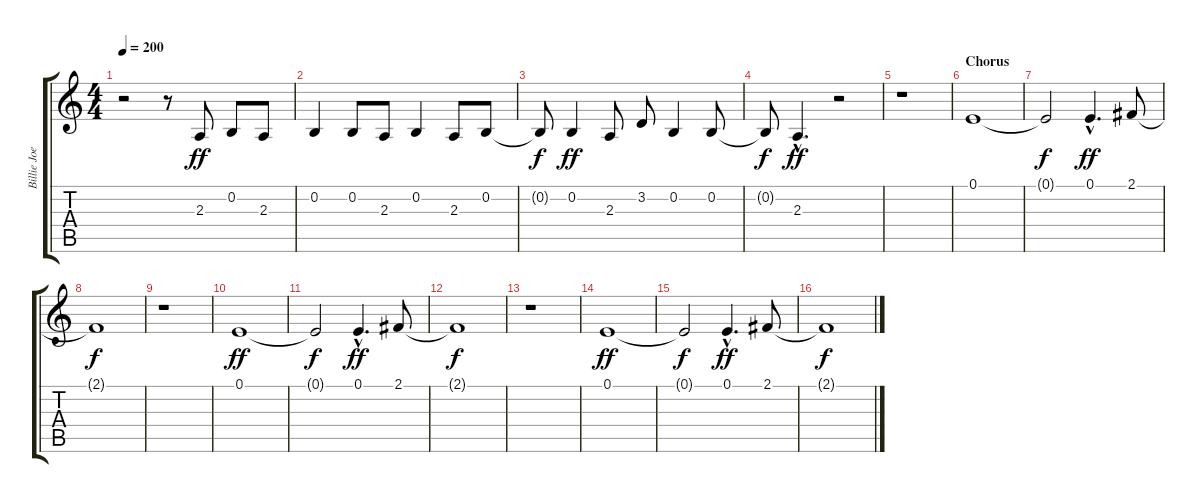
\track ("Billie Joe Armstrong (Vocals)" "Billie Joe") {instrument lead6voice}
\staff {score tabs}
\tuning (E4 B3 G3 D3 A2 E2) {hide}
\ts (4 4)
\tempo 200
\clef g2
\ks c
r.2{dy ff} r.8 2.3.8 0.2.8 2.3.8 |
0.2.4 0.2.8 2.3.8 0.2.4 2.3.8 0.2.8 |
0.2{t}.8{dy f} 0.2.4{dy ff} 2.3.8 3.2.8 0.2.4 0.2.8 |
0.2{t}.8{dy f} 2.3{hac}.4{d dy ff} r.2 |
r.1 |
\section ("" "Chorus")
0.1.1 |
0.1{t}.2{dy f} 0.1{hac}.4{d dy ff} 2.1.8 |
2.1{t}.1{dy f} |
r.1 |
0.1.1{dy ff} |
0.1{t}.2{dy f} 0.1{hac}.4{d dy ff} 2.1.8 |
2.1{t}.1{dy f} |
r.1 |
0.1.1{dy ff} |
0.1{t}.2{dy f} 0.1{hac}.4{d dy ff} 2.1.8 |
2.1{t}.1{dy f}
